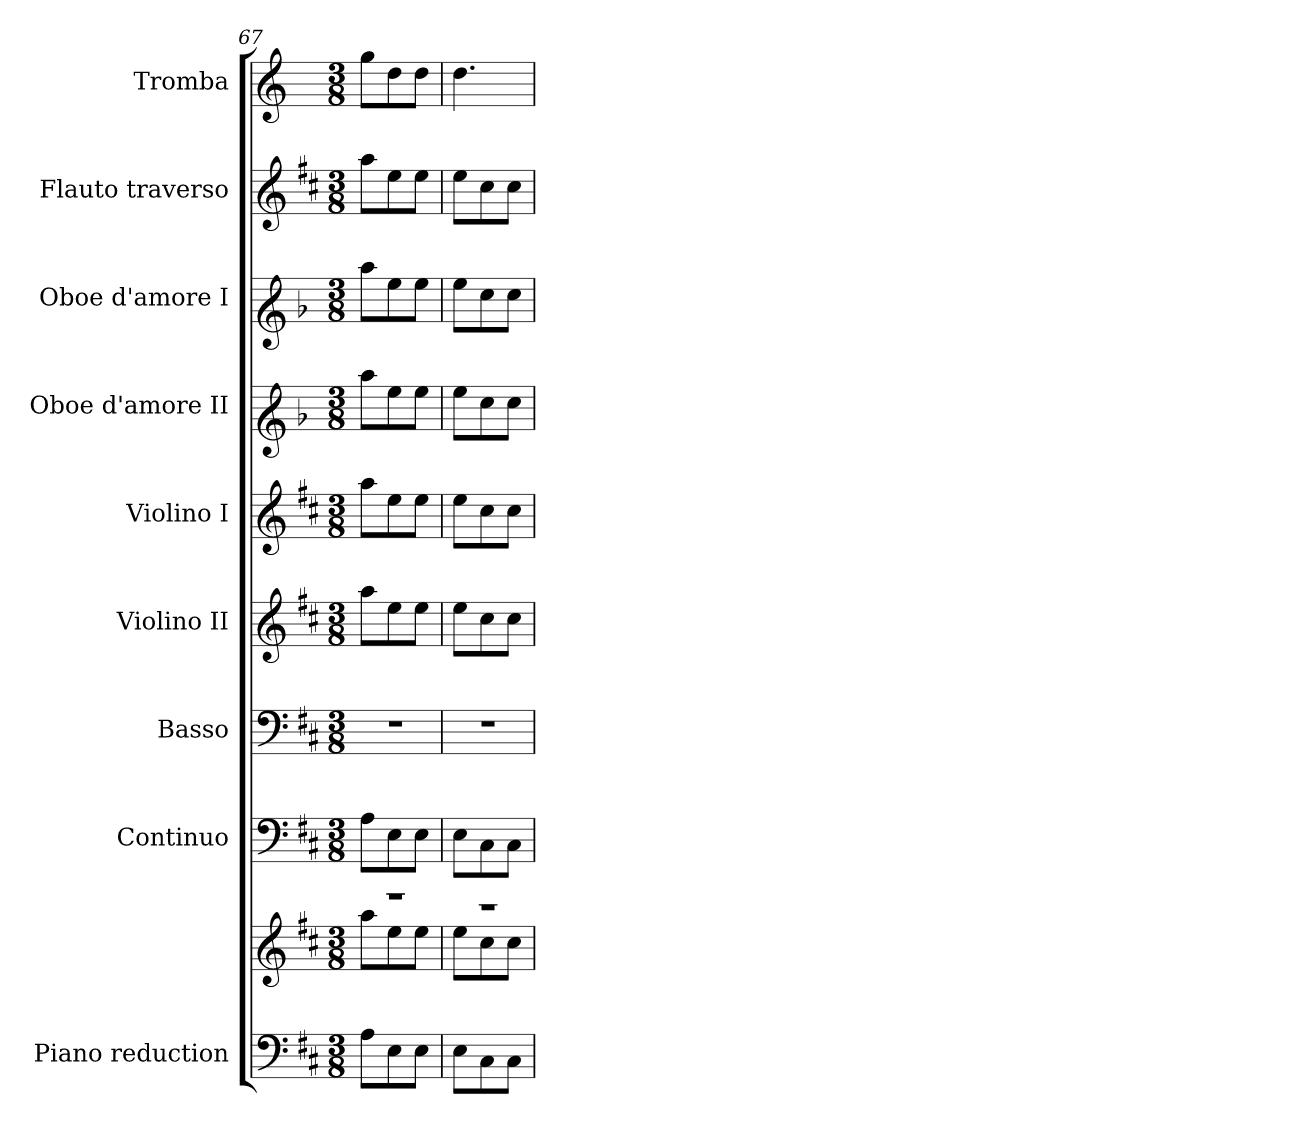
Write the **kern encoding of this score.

**kern	**kern	**kern	**kern	**kern	**kern	**kern	**kern	**kern	**kern
*part9	*part9	*part8	*part7	*part6	*part5	*part4	*part3	*part2	*part1
*staff10	*staff9	*staff8	*staff7	*staff6	*staff5	*staff4	*staff3	*staff2	*staff1
*I"Piano reduction	*	*I"Continuo	*I"Basso	*I"Violino II	*I"Violino I	*I"Oboe d'amore II	*I"Oboe d'amore I	*I"Flauto traverso	*I"Tromba
*I'Pno	*	*	*	*I'Vln	*I'Vln	*	*	*I'Fl	*
*clefF4	*clefG2	*clefF4	*clefF4	*clefG2	*clefG2	*clefG1	*clefG1	*clefG2	*clefG2
*	*	*	*	*	*	*ITrd2c3	*ITrd2c3	*	*ITrd-1c-2
*k[f#c#]	*k[f#c#]	*k[f#c#]	*k[f#c#]	*k[f#c#]	*k[f#c#]	*k[f#c#]	*k[f#c#]	*k[f#c#]	*k[f#c#]
*M3/8	*M3/8	*M3/8	*M3/8	*M3/8	*M3/8	*M3/8	*M3/8	*M3/8	*M3/8
=67	=67	=67	=67	=67	=67	=67	=67	=67	=67
*	*^	*	*	*	*	*	*	*	*
8A\L	4.r	8aa\L	8A\L	4.r	8aa\L	8aa\L	8aa\L	8aa\L	8aa\L	8aa\L
8E\	.	8ee\	8E\	.	8ee\	8ee\	8ee\	8ee\	8ee\	8ee\
8E\J	.	8ee\J	8E\J	.	8ee\J	8ee\J	8ee\J	8ee\J	8ee\J	8ee\J
=68	=68	=68	=68	=68	=68	=68	=68	=68	=68	=68
8E\L	4.r	8ee\L	8E\L	4.r	8ee\L	8ee\L	8ee\L	8ee\L	8ee\L	4.ee\
8C#\	.	8cc#\	8C#\	.	8cc#\	8cc#\	8cc#\	8cc#\	8cc#\	.
8C#\J	.	8cc#\J	8C#\J	.	8cc#\J	8cc#\J	8cc#\J	8cc#\J	8cc#\J	.
*	*v	*v	*	*	*	*	*	*	*	*
=	=	=	=	=	=	=	=	=	=
*-	*-	*-	*-	*-	*-	*-	*-	*-	*-
